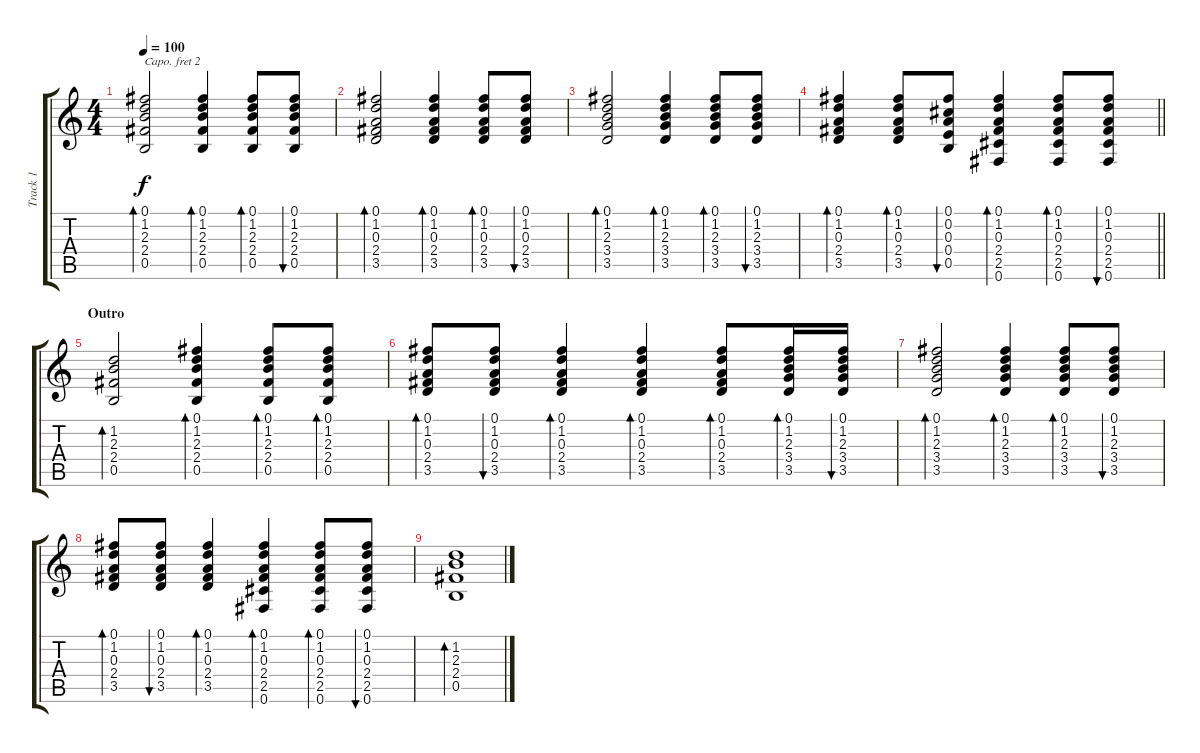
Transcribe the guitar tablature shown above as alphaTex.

\track ("Track 1" "Track 1") {instrument acousticguitarsteel}
\staff {score tabs}
\capo 2
\tuning (E4 B3 G3 D3 A2 E2) {hide}
\ts (4 4)
\tempo 100
\clef g2
\ks c
(0.1 1.2 2.3 2.4 0.5).2{bd 60 dy f} (0.1 1.2 2.3 2.4 0.5).4{bd 60} (0.1 1.2 2.3 2.4 0.5).8{bd 60} (0.1 1.2 2.3 2.4 0.5).8{bu 60} |
(0.1 1.2 0.3 2.4 3.5).2{bd 60} (0.1 1.2 0.3 2.4 3.5).4{bd 60} (0.1 1.2 0.3 2.4 3.5).8{bd 60} (0.1 1.2 0.3 2.4 3.5).8{bu 60} |
(0.1 1.2 2.3 3.4 3.5).2{bd 60} (0.1 1.2 2.3 3.4 3.5).4{bd 60} (0.1 1.2 2.3 3.4 3.5).8{bd 60} (0.1 1.2 2.3 3.4 3.5).8{bu 60} |
\barLineRight lightlight
(0.1 1.2 0.3 2.4 3.5).4{bd 60} (0.1 1.2 0.3 2.4 3.5).8{bd 60} (0.1 0.2 0.3 0.4 0.5).8{bu 60} (0.1 1.2 0.3 2.4 2.5 0.6).4{bd 60} (0.1 1.2 0.3 2.4 2.5 0.6).8{bd 60} (0.1 1.2 0.3 2.4 2.5 0.6).8{bu 60} |
\section ("" "Outro")
(1.2 2.3 2.4 0.5).2{bd 60} (0.1 1.2 2.3 2.4 0.5).4{bd 30} (0.1 1.2 2.3 2.4 0.5).8{bd 30} (0.1 1.2 2.3 2.4 0.5).8{bd 30} |
(0.1 1.2 0.3 2.4 3.5).8{bd 30} (0.1 1.2 0.3 2.4 3.5).8{bu 30} (0.1 1.2 0.3 2.4 3.5).4{bd 60} (0.1 1.2 0.3 2.4 3.5).4{bd 30} (0.1 1.2 0.3 2.4 3.5).8{bd 30} (0.1 1.2 2.3 3.4 3.5).16{bd 30} (0.1 1.2 2.3 3.4 3.5).16{bu 30} |
(0.1 1.2 2.3 3.4 3.5).2{bd 60} (0.1 1.2 2.3 3.4 3.5).4{bd 60} (0.1 1.2 2.3 3.4 3.5).8{bd 60} (0.1 1.2 2.3 3.4 3.5).8{bu 60} |
(0.1 1.2 0.3 2.4 3.5).8{bd 30} (0.1 1.2 0.3 2.4 3.5).8{bu 30} (0.1 1.2 0.3 2.4 3.5).4{bd 30} (0.1 1.2 0.3 2.4 2.5 0.6).4{bd 30} (0.1 1.2 0.3 2.4 2.5 0.6).8{bd 30} (0.1 1.2 0.3 2.4 2.5 0.6).8{bu 30} |
(1.2 2.3 2.4 0.5).1{bd 60}
